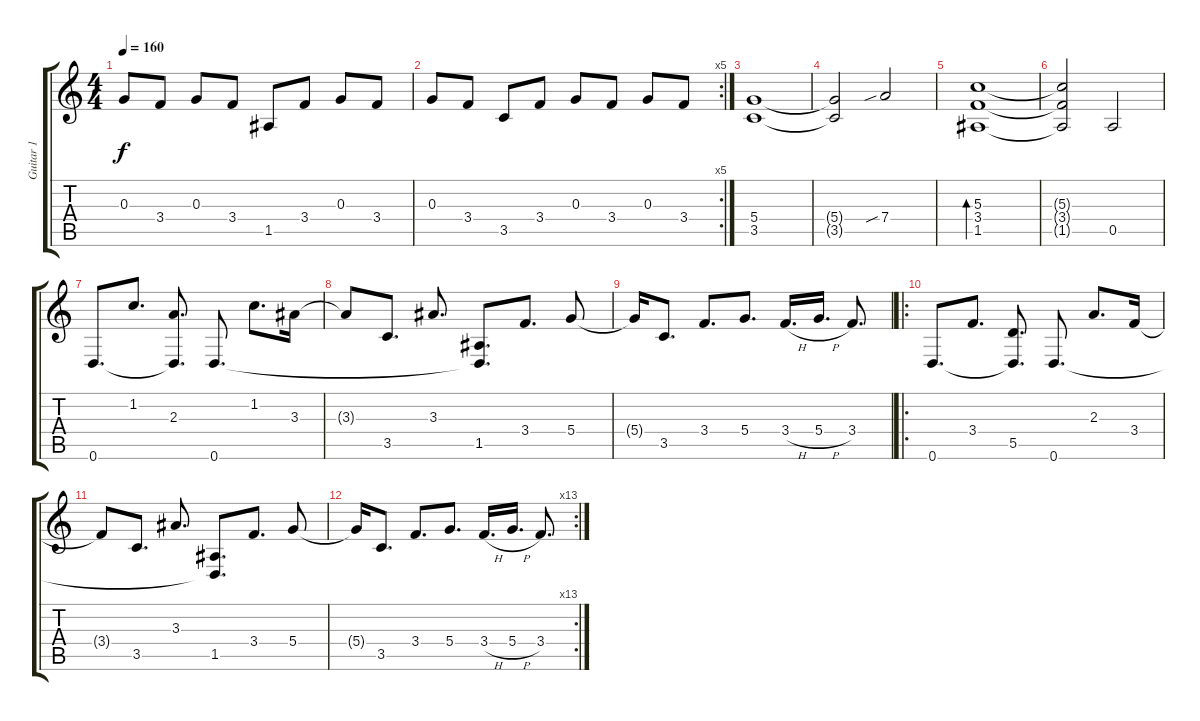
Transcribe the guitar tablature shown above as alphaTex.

\track ("Guitar 1" "Guitar 1") {instrument acousticguitarsteel}
\staff {score tabs}
\tuning (E4 B3 G3 D3 A2 D2) {hide}
\ts (4 4)
\tempo 160
\clef g2
\ks c
0.3.8{dy f} 3.4.8 0.3.8 3.4.8 1.5.8 3.4.8 0.3.8 3.4.8 |
\rc 5
0.3.8 3.4.8 3.5.8 3.4.8 0.3.8 3.4.8 0.3.8 3.4.8 |
(5.4 3.5).1 |
(5.4{t} 3.5{t}).2 7.4{sib}.2 |
(5.3 3.4 1.5).1{bd 480} |
(5.3{t} 3.4{t} 1.5{t}).2 0.5.2 |
0.6.8{d} 1.2.8{d} (2.3 0.6{t}).8{d} 0.6.8{d} 1.2.8{d} 3.3.16 |
3.3{t}.8 3.5.8{d} 3.3.8{d} (1.5 0.6{t}).8{d} 3.4.8{d} 5.4.8 |
5.4{t}.16 3.5.8{d} 3.4.8{d} 5.4.8{d} 3.4{h}.16{d} 5.4{h}.16{d} 3.4.8{d} |
\ro
0.6.8{d} 3.4.8{d} (5.5 0.6{t}).8{d} 0.6.8{d} 2.3.8{d} 3.4.16 |
3.4{t}.8 3.5.8{d} 3.3.8{d} (1.5 0.6{t}).8{d} 3.4.8{d} 5.4.8 |
\rc 13
5.4{t}.16 3.5.8{d} 3.4.8{d} 5.4.8{d} 3.4{h}.16{d} 5.4{h}.16{d} 3.4.8{d}
